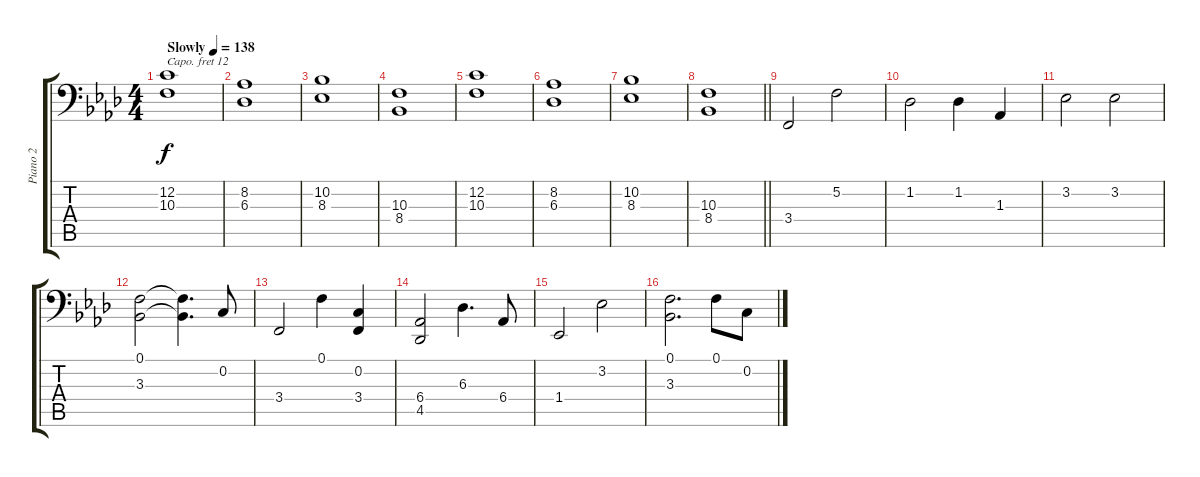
\track ("Piano 2" "Piano 2") {instrument acousticgrandpiano}
\staff {score tabs}
\capo 12
\tuning (F2 C2 G1 D1 A0 E0) {hide}
\ts (4 4)
\tempo (138 "Slowly")
\clef f4
\ks ab
(12.2 10.3).1{dy f volume 10 instrument acousticgrandpiano} |
(8.2 6.3).1 |
(10.2 8.3).1 |
(10.3 8.4).1 |
(12.2 10.3).1 |
(8.2 6.3).1 |
(10.2 8.3).1 |
\barLineRight lightlight
(10.3 8.4).1 |
3.4.2 5.2.2 |
1.2.2 1.2.4 1.3.4 |
3.2.2 3.2.2 |
(0.1 3.3).2 (0.1{t} 3.3{t}).4{d} 0.2.8 |
3.4.2 0.1.4 (0.2 3.4).4 |
(6.4 4.5).2 6.3.4{d} 6.4.8 |
1.4.2 3.2.2 |
(0.1 3.3).2{d} 0.1.8 0.2.8
